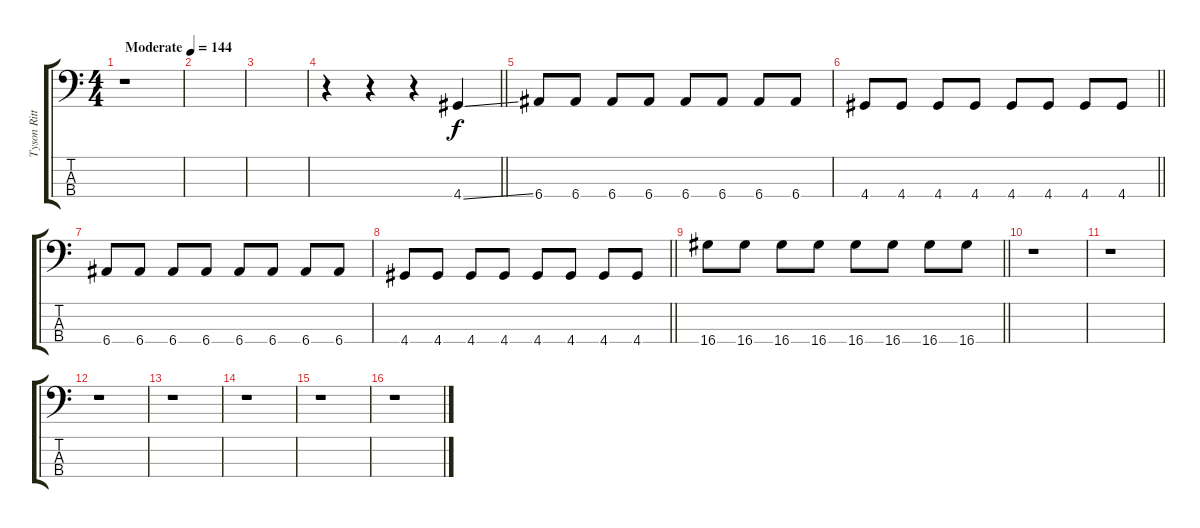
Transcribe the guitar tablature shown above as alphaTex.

\track ("Tyson Ritter" "Tyson Ritt") {instrument electricbasspick}
\staff {score tabs}
\tuning (G2 D2 A1 E1) {hide}
\ts (4 4)
\tempo (144 "Moderate")
\clef f4
\ks c
r.1{dy f instrument electricbasspick} |
|
|
\barLineRight lightlight
r.4 r.4 r.4 4.4{ss}.4 |
6.4.8 6.4.8 6.4.8 6.4.8 6.4.8 6.4.8 6.4.8 6.4.8 |
\barLineRight lightlight
4.4.8 4.4.8 4.4.8 4.4.8 4.4.8 4.4.8 4.4.8 4.4.8 |
6.4.8 6.4.8 6.4.8 6.4.8 6.4.8 6.4.8 6.4.8 6.4.8 |
\barLineRight lightlight
4.4.8 4.4.8 4.4.8 4.4.8 4.4.8 4.4.8 4.4.8 4.4.8 |
\barLineRight lightlight
16.4.8 16.4.8 16.4.8 16.4.8 16.4.8 16.4.8 16.4.8 16.4.8 |
r.1 |
r.1 |
r.1 |
r.1 |
r.1 |
r.1 |
r.1
